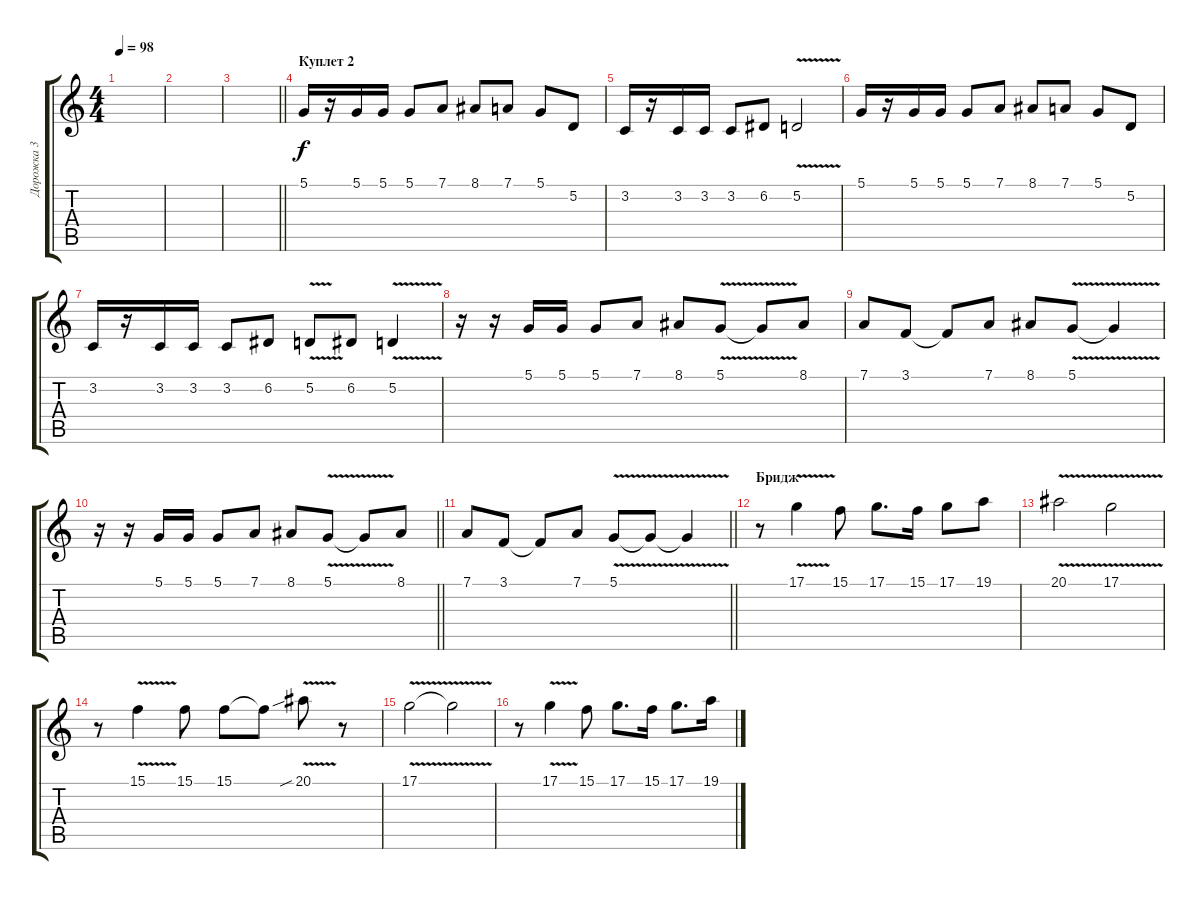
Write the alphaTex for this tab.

\track ("Дорожка 3" "Дорожка 3") {instrument flute}
\staff {score tabs}
\tuning (D4 A3 F3 C3 G2 D2) {hide}
\ts (4 4)
\tempo 98
\clef g2
\ks c
|
|
\barLineRight lightlight
|
\section ("" "Куплет 2")
5.1.16 r.16 5.1.16 5.1.16 5.1.8 7.1.8 8.1.8 7.1.8 5.1.8 5.2.8 |
3.2.16 r.16 3.2.16 3.2.16 3.2.8 6.2.8 5.2{v}.2 |
5.1.16 r.16 5.1.16 5.1.16 5.1.8 7.1.8 8.1.8 7.1.8 5.1.8 5.2.8 |
3.2.16 r.16 3.2.16 3.2.16 3.2.8 6.2.8 5.2{v}.8 6.2.8 5.2{v}.4 |
r.16 r.16 5.1.16 5.1.16 5.1.8 7.1.8 8.1.8 5.1{v}.8 5.1{t}.8 8.1.8 |
7.1.8 3.1.8 3.1{t}.8 7.1.8 8.1.8 5.1{v}.8 5.1{t}.4 |
\barLineRight lightlight
r.16 r.16 5.1.16 5.1.16 5.1.8 7.1.8 8.1.8 5.1{v}.8 5.1{t}.8 8.1.8 |
\section ("" "")
\barLineRight lightlight
7.1.8 3.1.8 3.1{t}.8 7.1.8 5.1{v}.8 5.1{v t}.8 5.1{t}.4 |
\section ("" "Бридж")
r.8 17.1{v}.4 15.1.8 17.1.8{d} 15.1.16 17.1.8 19.1.8 |
20.1{v}.2 17.1{v}.2 |
r.8 15.1{v}.4 15.1.8 15.1.8 15.1{t}.8 20.1{v sib}.8 r.8 |
17.1{v}.2 17.1{v t}.2 |
r.8 17.1{v}.4 15.1.8 17.1.8{d} 15.1.16 17.1.8{d} 19.1.16
